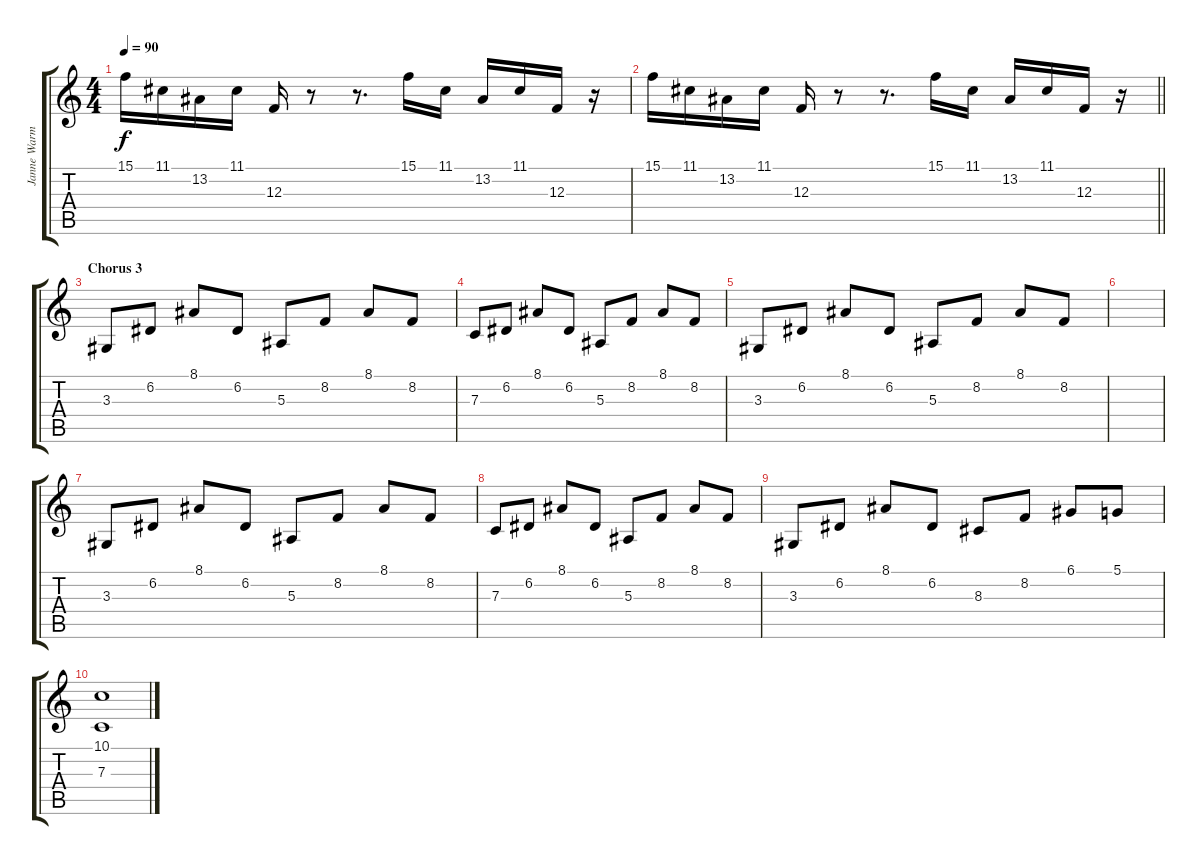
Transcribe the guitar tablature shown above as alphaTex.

\track ("Janne Warman" "Janne Warm") {instrument stringensemble1}
\staff {score tabs}
\tuning (D4 A3 F3 C3 G2 C2) {hide}
\ts (4 4)
\tempo 90
\clef g2
\ks c
15.1.16{dy f} 11.1.16 13.2.16 11.1.16 12.3.16 r.8 r.8{d} 15.1.16 11.1.16 13.2.16 11.1.16 12.3.16 r.16 |
\barLineRight lightlight
15.1.16 11.1.16 13.2.16 11.1.16 12.3.16 r.8 r.8{d} 15.1.16 11.1.16 13.2.16 11.1.16 12.3.16 r.16 |
\section ("" "Chorus 3")
3.3.8{volume 11 instrument fx5brightness} 6.2.8 8.1.8 6.2.8 5.3.8 8.2.8 8.1.8 8.2.8 |
7.3.8 6.2.8 8.1.8 6.2.8 5.3.8 8.2.8 8.1.8 8.2.8 |
3.3.8{volume 11 instrument fx5brightness} 6.2.8 8.1.8 6.2.8 5.3.8 8.2.8 8.1.8 8.2.8 |
|
3.3.8{volume 11 instrument fx5brightness} 6.2.8 8.1.8 6.2.8 5.3.8 8.2.8 8.1.8 8.2.8 |
7.3.8 6.2.8 8.1.8 6.2.8 5.3.8 8.2.8 8.1.8 8.2.8 |
3.3.8{volume 11 instrument fx5brightness} 6.2.8 8.1.8 6.2.8 8.3.8 8.2.8 6.1.8 5.1.8 |
(10.1 7.3).1{volume 12 instrument synthstrings2}
